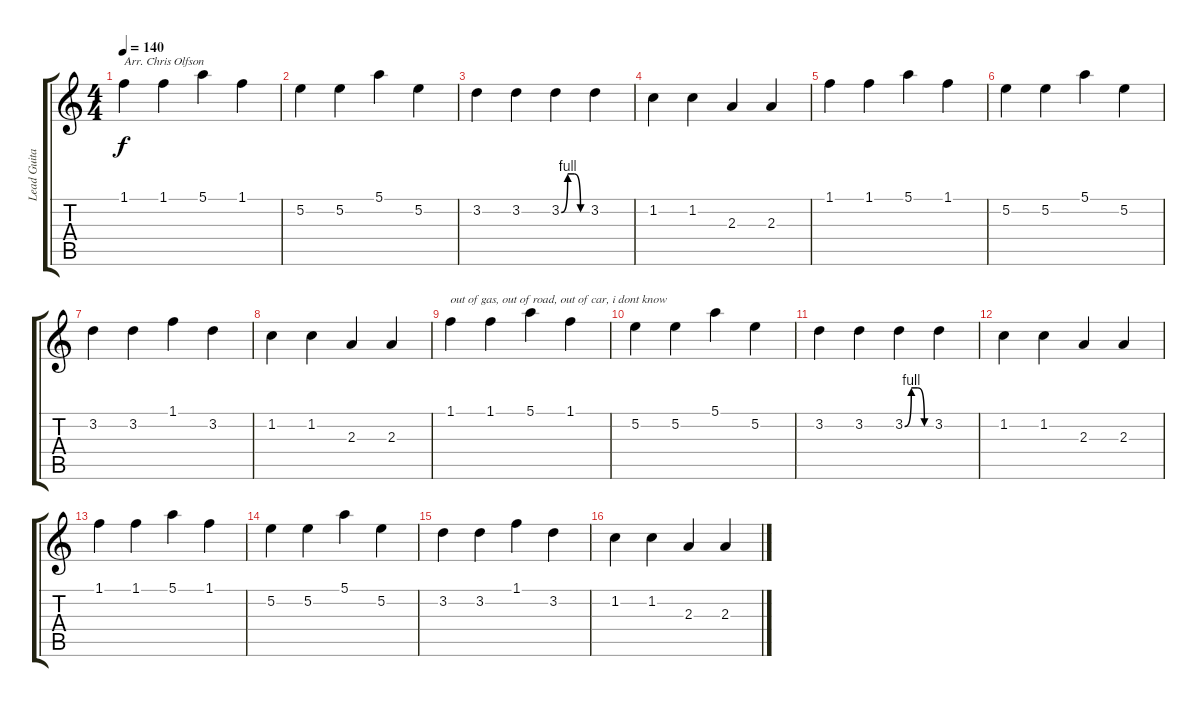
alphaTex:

\track ("Lead Guitar (non acoustic)" "Lead Guita") {instrument acousticguitarnylon}
\staff {score tabs}
\tuning (E4 B3 G3 D3 A2 E2) {hide}
\ts (4 4)
\tempo 140
\clef g2
\ks c
1.1.4{txt "Arr. Chris Olfson" dy f instrument acousticguitarnylon} 1.1.4 5.1.4 1.1.4 |
5.2.4 5.2.4 5.1.4 5.2.4 |
3.2.4 3.2.4 3.2{be (custom 0 0 15 4 30 4 45 0 60 0)}.4 3.2.4 |
1.2.4 1.2.4 2.3.4 2.3.4 |
1.1.4 1.1.4 5.1.4 1.1.4 |
5.2.4 5.2.4 5.1.4 5.2.4 |
3.2.4 3.2.4 1.1.4 3.2.4 |
1.2.4 1.2.4 2.3.4 2.3.4 |
1.1.4{txt "out of gas, out of road, out of car, i dont know "} 1.1.4 5.1.4 1.1.4 |
5.2.4 5.2.4 5.1.4 5.2.4 |
3.2.4 3.2.4 3.2{be (custom 0 0 15 4 30 4 45 0 60 0)}.4 3.2.4 |
1.2.4 1.2.4 2.3.4 2.3.4 |
1.1.4 1.1.4 5.1.4 1.1.4 |
5.2.4 5.2.4 5.1.4 5.2.4 |
3.2.4 3.2.4 1.1.4 3.2.4 |
1.2.4 1.2.4 2.3.4 2.3.4
